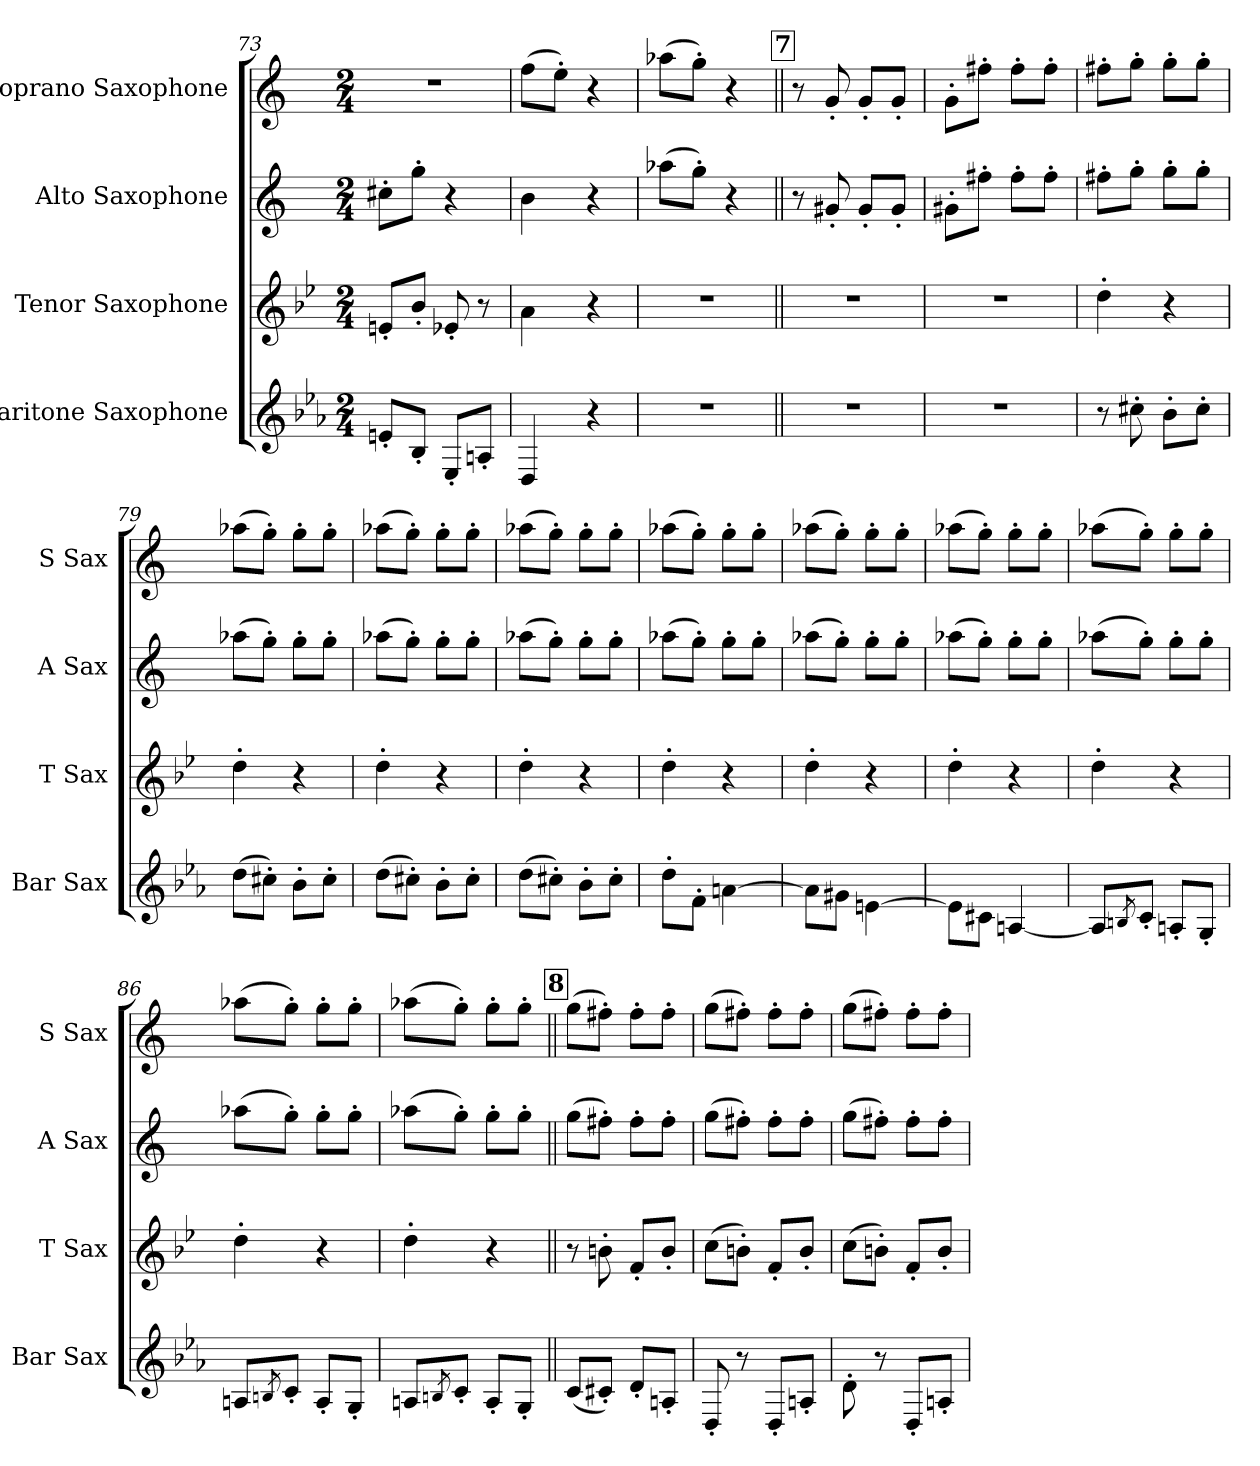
**kern	**kern	**kern	**kern
*part4	*part3	*part2	*part1
*staff4	*staff3	*staff2	*staff1
*I"Baritone Saxophone	*I"Tenor Saxophone	*I"Alto Saxophone	*I"Soprano Saxophone
*I'Bar Sax	*I'T Sax	*I'A Sax	*I'S Sax
*clefG2	*clefG2	*clefG2	*clefG2
*ITrd12c21	*ITrd8c14	*ITrd5c9	*ITrd1c2
*k[b-e-a-]	*k[b-e-]	*k[b-e-a-]	*k[b-e-]
*M2/4	*M2/4	*M2/4	*M2/4
=73	=73	=73	=73
8En'/L	8En'/L	8en'\L	2r
8BB-'/J	8B-'/J	8b-'\J	.
8EE-'/L	8E-X'/	4r	.
8AAn'/J	8r	.	.
=74	=74	=74	=74
4DD/	4A\	4d\	(8ee-\L
.	.	.	8dd'\J)
4r	4r	4r	4r
=75	=75	=75	=75
2r	2r	(8cc-X\L	(8gg-X\L
.	.	8b-'\J)	8ff'\J)
.	.	4r	4r
!!LO:LB:g=z
!!LO:REH:place=s1:a:B:fs=14:t=7
=76||	=76||	=76||	=76||
2r	2r	8r	8r
.	.	8Bn'/	8f'/
.	.	8B'/L	8f'/L
.	.	8B'/J	8f'/J
=77	=77	=77	=77
2r	2r	8Bn'\L	8f'\L
.	.	8an'\J	8een'\J
.	.	8a'\L	8ee'\L
.	.	8a'\J	8ee'\J
=78	=78	=78	=78
8r	4d'\	8an'\L	8een'\L
8c#X'\	.	8b-'\J	8ff'\J
8B-'\L	4r	8b-'\L	8ff'\L
8c#'\J	.	8b-'\J	8ff'\J
=79	=79	=79	=79
(8d\L	4d'\	(8cc-X\L	(8gg-X\L
8c#X'\J)	.	8b-'\J)	8ff'\J)
8B-'\L	4r	8b-'\L	8ff'\L
8c#'\J	.	8b-'\J	8ff'\J
=80	=80	=80	=80
(8d\L	4d'\	(8cc-X\L	(8gg-X\L
8c#X'\J)	.	8b-'\J)	8ff'\J)
8B-'\L	4r	8b-'\L	8ff'\L
8c#'\J	.	8b-'\J	8ff'\J
=81	=81	=81	=81
(8d\L	4d'\	(8cc-X\L	(8gg-X\L
8c#X'\J)	.	8b-'\J)	8ff'\J)
8B-'\L	4r	8b-'\L	8ff'\L
8c#'\J	.	8b-'\J	8ff'\J
=82	=82	=82	=82
8d'\L	4d'\	(8cc-X\L	(8gg-X\L
8F'\J	.	8b-'\J)	8ff'\J)
[4An\	4r	8b-'\L	8ff'\L
.	.	8b-'\J	8ff'\J
!!LO:PB:g=z
=83	=83	=83	=83
8A\L]	4d'\	(8cc-X\L	(8gg-X\L
8G#X\J	.	8b-'\J)	8ff'\J)
[4En\	4r	8b-'\L	8ff'\L
.	.	8b-'\J	8ff'\J
=84	=84	=84	=84
8E\L]	4d'\	(8cc-X\L	(8gg-X\L
8C#X\J	.	8b-'\J)	8ff'\J)
[4AAn/	4r	8b-'\L	8ff'\L
.	.	8b-'\J	8ff'\J
=85	=85	=85	=85
8AA/L]	4d'\	(8cc-X\L	(8gg-X\L
8qBBn/	.	.	.
8C'/J	.	8b-'\J)	8ff'\J)
8AAn'/L	4r	8b-'\L	8ff'\L
8GG'/J	.	8b-'\J	8ff'\J
=86	=86	=86	=86
8AAn/L	4d'\	(8cc-X\L	(8gg-X\L
8qBBn/	.	.	.
8C'/J	.	8b-'\J)	8ff'\J)
8AA'/L	4r	8b-'\L	8ff'\L
8GG'/J	.	8b-'\J	8ff'\J
=87	=87	=87	=87
8AAn/L	4d'\	(8cc-X\L	(8gg-X\L
8qBBn/	.	.	.
8C'/J	.	8b-'\J)	8ff'\J)
8AA'/L	4r	8b-'\L	8ff'\L
8GG'/J	.	8b-'\J	8ff'\J
!!LO:REH:place=s1:a:B:fs=14:t=8
=88||	=88||	=88||	=88||
(8C/L	8r	(8b-\L	(8ff\L
8C#X'/J)	8Bn'\	8an'\J)	8een'\J)
8D'/L	8F'/L	8a'\L	8ee'\L
8AAn'/J	8B'/J	8a'\J	8ee'\J
!!LO:LB:g=z
=89	=89	=89	=89
8DD'/	(8c\L	(8b-\L	(8ff\L
8r	8Bn'\J)	8an'\J)	8een'\J)
8DD'/L	8F'/L	8a'\L	8ee'\L
8AAn'/J	8B'/J	8a'\J	8ee'\J
=90	=90	=90	=90
8D'\	(8c\L	(8b-\L	(8ff\L
8r	8Bn'\J)	8an'\J)	8een'\J)
8DD'/L	8F'/L	8a'\L	8ee'\L
8AAn'/J	8B'/J	8a'\J	8ee'\J
=	=	=	=
*-	*-	*-	*-
